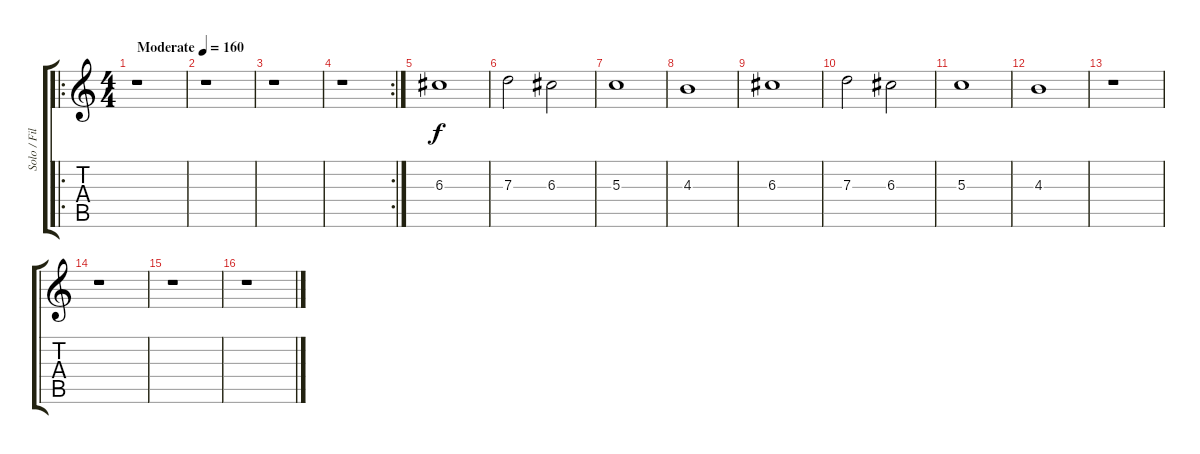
\track ("Solo / Fills" "Solo / Fil") {instrument distortionguitar}
\staff {score tabs}
\tuning (E4 B3 G3 D3 A2 E2) {hide}
\ro
\ts (4 4)
\tempo (160 "Moderate")
\clef g2
\ks c
r.1{dy f instrument distortionguitar} |
r.1 |
r.1 |
\rc 2
r.1 |
6.3.1 |
7.3.2 6.3.2 |
5.3.1 |
4.3.1 |
6.3.1 |
7.3.2 6.3.2 |
5.3.1 |
4.3.1 |
r.1 |
r.1 |
r.1 |
r.1
